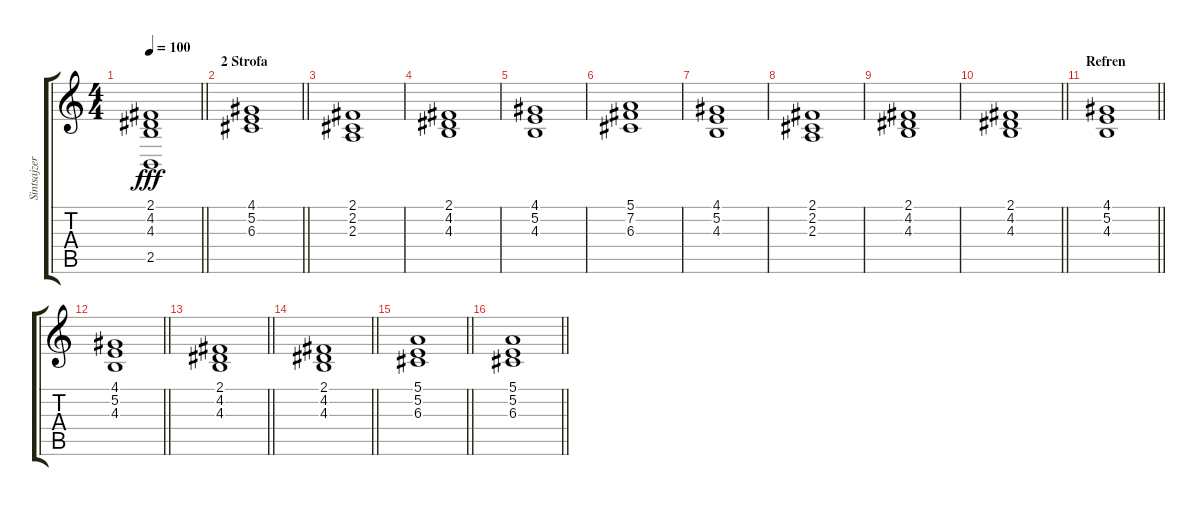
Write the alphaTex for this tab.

\track ("Sintsajzer" "Sintsajzer") {instrument synthstrings1}
\staff {score tabs}
\tuning (E4 B3 G3 D3 A2 E2) {hide}
\ts (4 4)
\tempo 100
\clef g2
\barLineRight lightlight
\ks c
(2.1 4.2 4.3 2.5).1{dy fff} |
\section ("" "2 Strofa")
\barLineRight lightlight
(4.1 5.2 6.3).1 |
(2.1 2.2 2.3).1 |
(2.1 4.2 4.3).1 |
(4.1 5.2 4.3).1 |
(5.1 7.2 6.3).1 |
(4.1 5.2 4.3).1 |
(2.1 2.2 2.3).1 |
(2.1 4.2 4.3).1 |
\barLineRight lightlight
(2.1 4.2 4.3).1 |
\section ("" "Refren")
\barLineRight lightlight
(4.1 5.2 4.3).1 |
\barLineRight lightlight
(4.1 5.2 4.3).1 |
\barLineRight lightlight
(2.1 4.2 4.3).1 |
\barLineRight lightlight
(2.1 4.2 4.3).1 |
\barLineRight lightlight
(5.1 5.2 6.3).1 |
\barLineRight lightlight
(5.1 5.2 6.3).1
